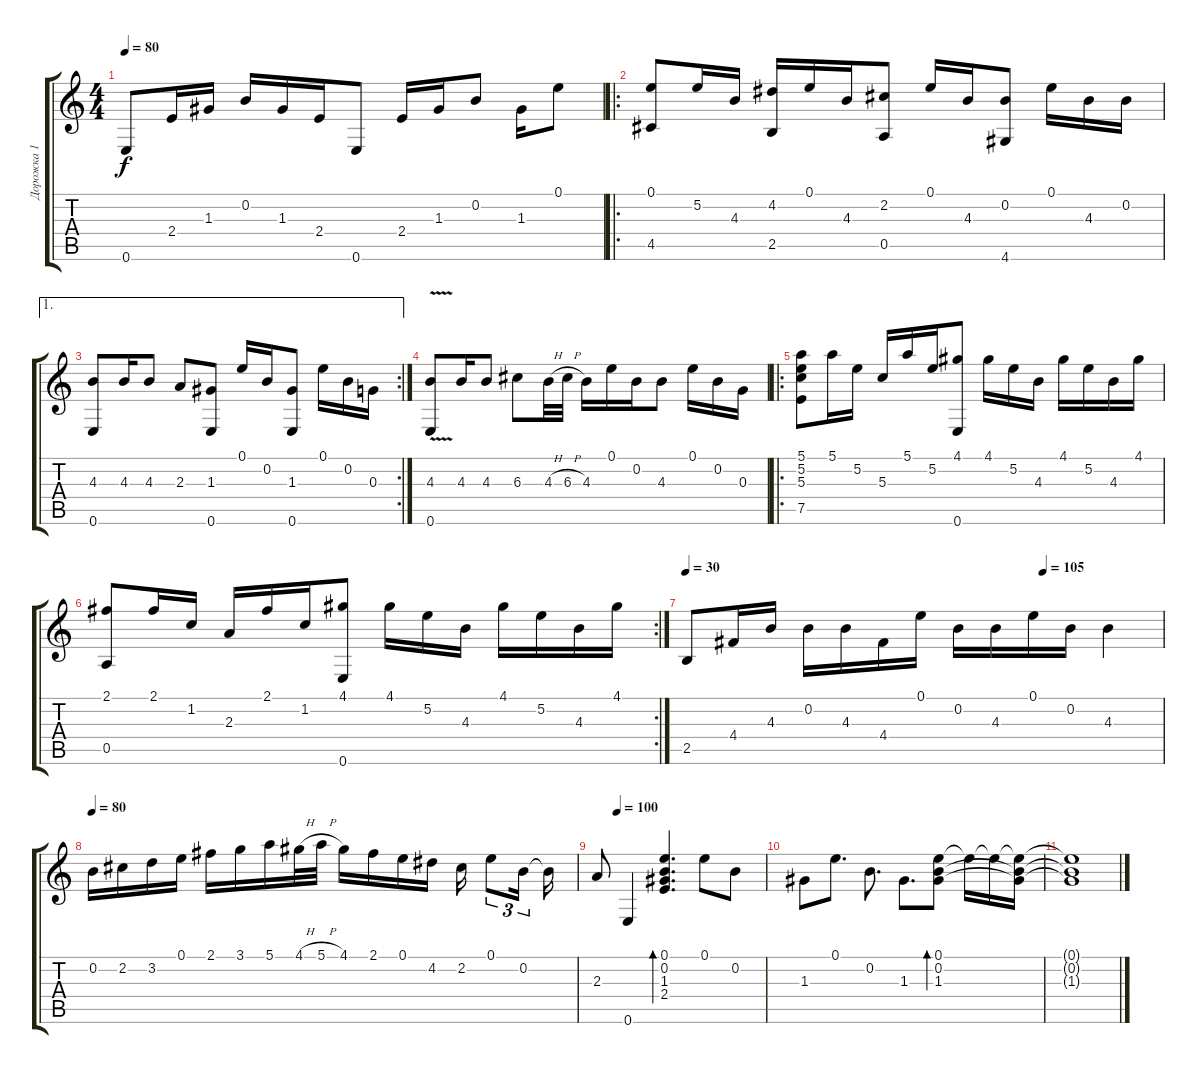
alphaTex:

\track ("Дорожка 1" "Дорожка 1") {instrument acousticguitarsteel}
\staff {score tabs}
\tuning (E4 B3 G3 D3 A2 E2) {hide}
\ts (4 4)
\tempo 80
\clef g2
\ks c
0.6.8{dy f} 2.4.16 1.3.16 0.2.16 1.3.16 2.4.16 0.6.8 2.4.16 1.3.16 0.2.8 1.3.16 0.1.8 |
\ro
(0.1 4.5).8 5.2.16 4.3.16 (4.2 2.5).16 0.1.16 4.3.16 (2.2 0.5).8 0.1.16 4.3.16 (0.2 4.6).8 0.1.16 4.3.16 0.2.16 |
\ae 1
\rc 2
(4.3 0.6).8 4.3.16 4.3.8 2.3.8 (1.3 0.6).8 0.1.16 0.2.16 (1.3 0.6).8 0.1.16 0.2.16 0.3.16 |
(4.3{v} 0.6).8 4.3.16 4.3.8 6.3.8 4.3{h}.32 6.3{h}.32 4.3.16 0.1.16 0.2.16 4.3.8 0.1.16 0.2.16 0.3.16 |
\ro
(5.1 5.2 5.3 7.5).8 5.1.16 5.2.16 5.3.16 5.1.16 5.2.16 (4.1 0.6).8 4.1.16 5.2.16 4.3.16 4.1.16 5.2.16 4.3.16 4.1.16 |
\rc 2
(2.1 0.5).8 2.1.16 1.2.16 2.3.16 2.1.16 1.2.16 (4.1 0.6).8 4.1.16 5.2.16 4.3.16 4.1.16 5.2.16 4.3.16 4.1.16 |
\tempo 30
\tempo (105 0.75)
2.5.8 4.4.16 4.3.16 0.2.16 4.3.16 4.4.16 0.1.16 0.2.16 4.3.16 0.1.16 0.2.16 4.3.4 |
\tempo 80
0.2.16 2.2.16 3.2.16 0.1.16 2.1.16 3.1.16 5.1.16 4.1{h}.32 5.1{h}.32 4.1.16 2.1.16 0.1.16 4.2.16 2.2.16 0.1.8{tu (3 2)} 0.2.16{tu (3 2)} 0.2{t}.16 |
\tempo (100 0.125)
2.3.8 0.6.4 (0.1 0.2 1.3 2.4).4{d bd 480} 0.1.8 0.2.8 |
1.3.8 0.1.8{d} 0.2.8{d} 1.3.8{d} (0.1 0.2 1.3).8{bd 480} 0.1{t}.16 0.1{t}.16 (0.1{t} 0.2{t} 1.3{t}).16 |
(0.1{t} 0.2{t} 1.3{t}).1
